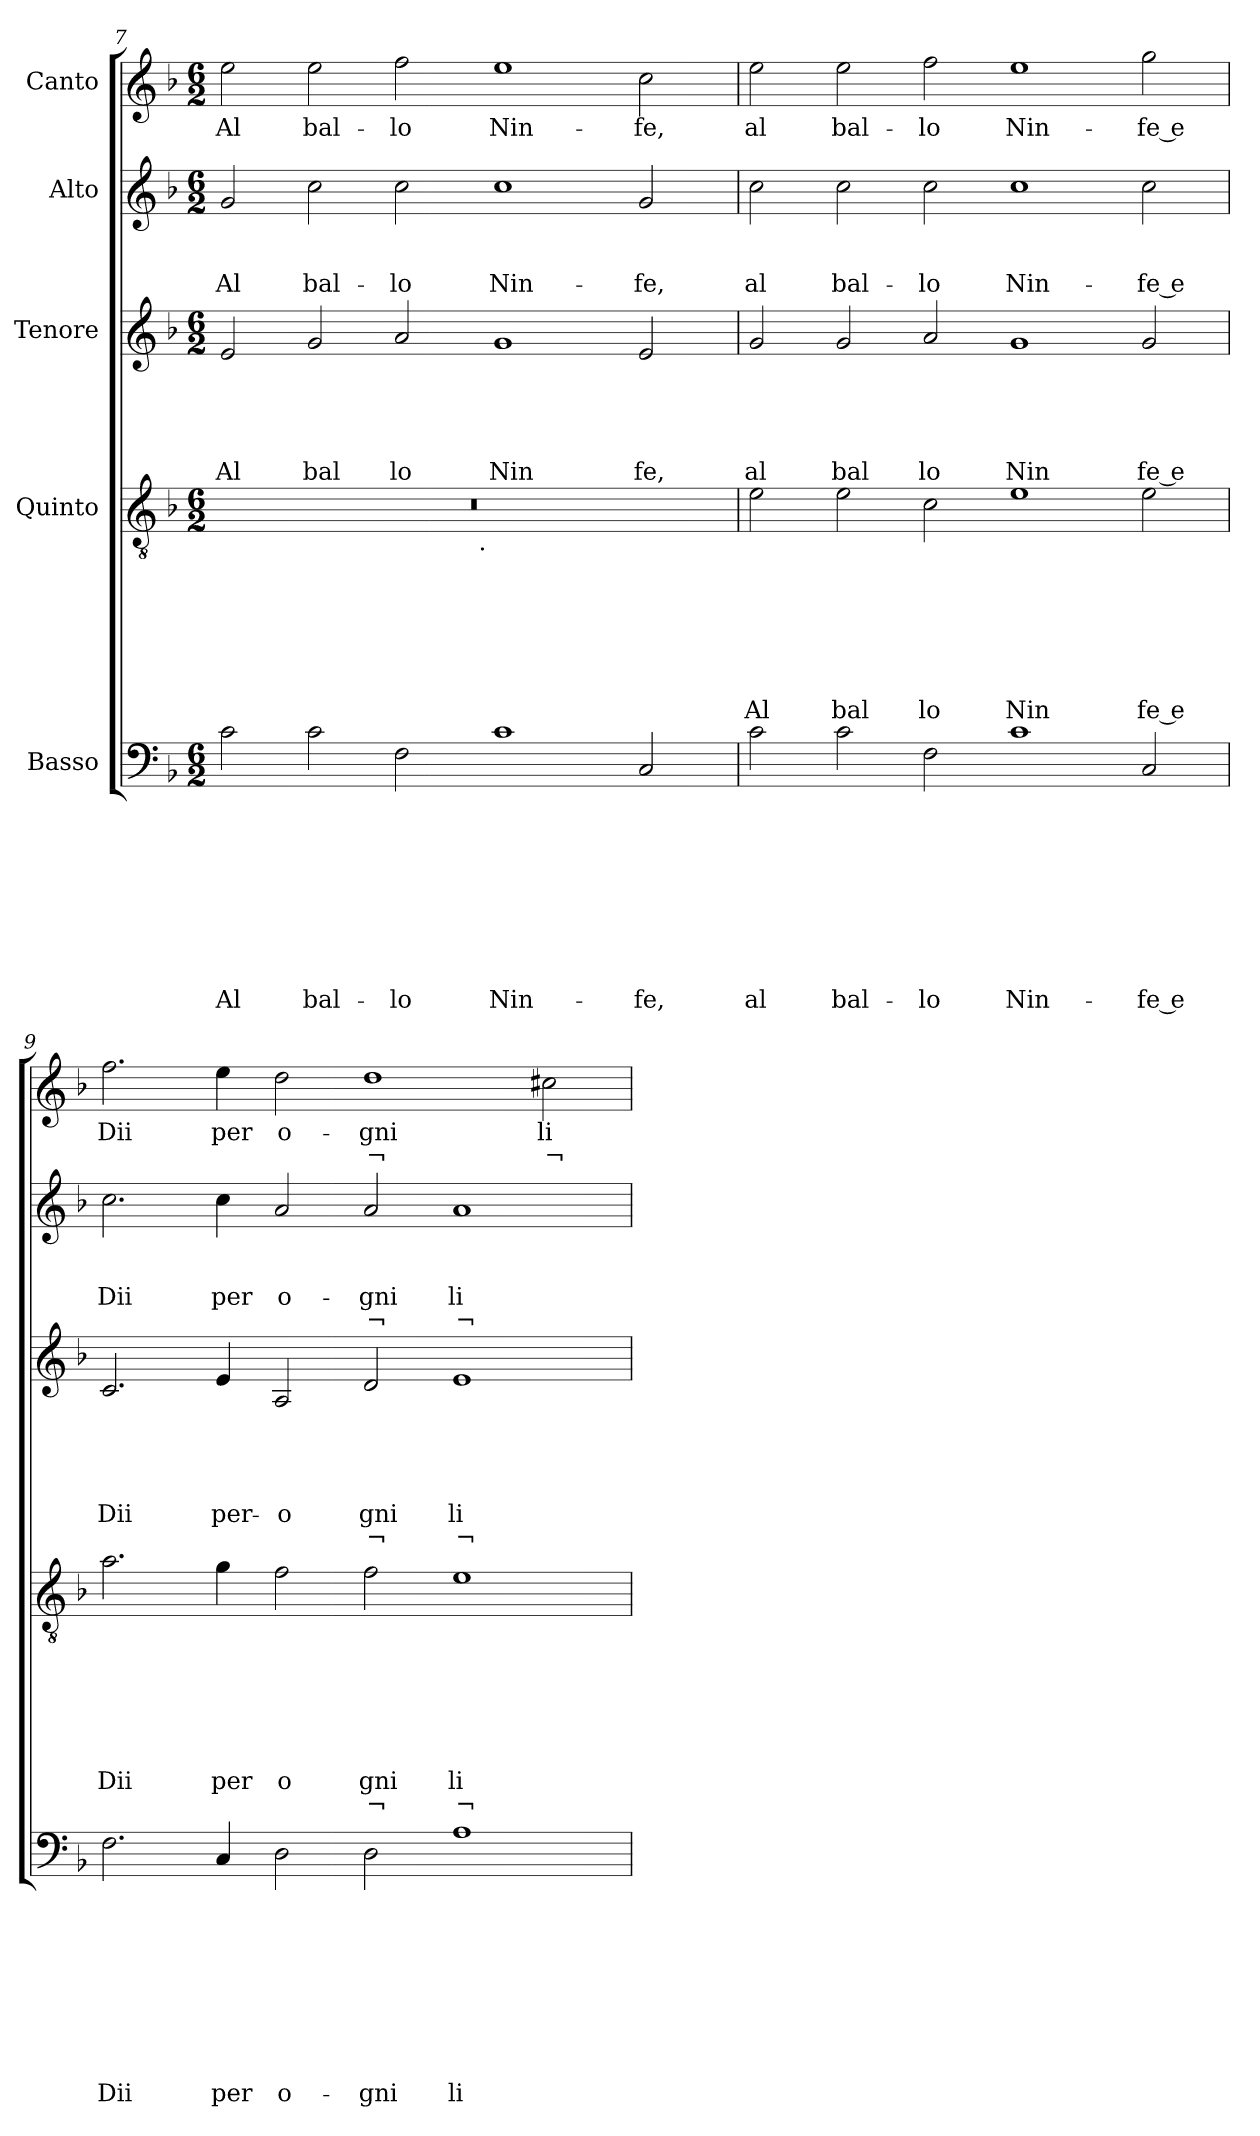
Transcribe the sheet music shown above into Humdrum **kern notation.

**kern	**text	**text	**text	**text	**text	**text	**text	**text	**text	**kern	**text	**text	**text	**text	**text	**text	**text	**text	**kern	**text	**text	**text	**text	**text	**text	**kern	**text	**text	**text	**text	**kern	**text	**text
*part5	*part5	*part5	*part5	*part5	*part5	*part5	*part5	*part5	*part5	*part4	*part4	*part4	*part4	*part4	*part4	*part4	*part4	*part4	*part3	*part3	*part3	*part3	*part3	*part3	*part3	*part2	*part2	*part2	*part2	*part2	*part1	*part1	*part1
*staff5	*staff5	*staff5	*staff5	*staff5	*staff5	*staff5	*staff5	*staff5	*staff5	*staff4	*staff4	*staff4	*staff4	*staff4	*staff4	*staff4	*staff4	*staff4	*staff3	*staff3	*staff3	*staff3	*staff3	*staff3	*staff3	*staff2	*staff2	*staff2	*staff2	*staff2	*staff1	*staff1	*staff1
*I"Basso	*	*	*	*	*	*	*	*	*	*I"Quinto	*	*	*	*	*	*	*	*	*I"Tenore	*	*	*	*	*	*	*I"Alto	*	*	*	*	*I"Canto	*	*
*clefF4	*	*	*	*	*	*	*	*	*	*clefGv2	*	*	*	*	*	*	*	*	*clefG2	*	*	*	*	*	*	*clefG2	*	*	*	*	*clefG2	*	*
*k[b-]	*	*	*	*	*	*	*	*	*	*k[b-]	*	*	*	*	*	*	*	*	*k[b-]	*	*	*	*	*	*	*k[b-]	*	*	*	*	*k[b-]	*	*
*F:	*	*	*	*	*	*	*	*	*	*F:	*	*	*	*	*	*	*	*	*F:	*	*	*	*	*	*	*F:	*	*	*	*	*F:	*	*
*M6/2	*	*	*	*	*	*	*	*	*	*M6/2	*	*	*	*	*	*	*	*	*M6/2	*	*	*	*	*	*	*M6/2	*	*	*	*	*M6/2	*	*
=7	=7	=7	=7	=7	=7	=7	=7	=7	=7	=7	=7	=7	=7	=7	=7	=7	=7	=7	=7	=7	=7	=7	=7	=7	=7	=7	=7	=7	=7	=7	=7	=7	=7
!	!	!	!	!	!	!	!	!	!LO:LY:b	!	!	!	!	!	!	!	!	!	!	!	!	!	!	!LO:LY:b	!	!	!	!	!LO:LY:b	!	!	!LO:LY:b	!
*	*	*	*	*	*	*	*	*	*	*^	*	*	*	*	*	*	*	*	*	*	*	*	*	*	*	*	*	*	*	*	*	*	*
2c\	.	.	.	.	.	.	.	.	Al	0.r	1ryy	.	.	.	.	.	.	.	.	2e/	.	.	.	.	Al	.	2g/	.	.	Al	.	2ee\	Al	.
!	!	!	!	!	!	!	!	!	!LO:LY:b	!	!	!	!	!	!	!	!	!	!	!	!	!	!	!	!LO:LY:b	!	!	!	!	!LO:LY:b	!	!	!LO:LY:b	!
2c\	.	.	.	.	.	.	.	.	bal-	.	.	.	.	.	.	.	.	.	.	2g/	.	.	.	.	bal	.	2cc\	.	.	bal-	.	2ee\	bal-	.
!	!	!	!	!	!	!	!	!	!LO:LY:b	!	!	!	!	!	!	!	!	!	!	!	!	!	!	!	!LO:LY:b	!	!	!	!	!LO:LY:b	!	!	!LO:LY:b	!
2F\	.	.	.	.	.	.	.	.	-lo	.	4...ryy	.	.	.	.	.	.	.	.	2a/	.	.	.	.	lo	.	2cc\	.	.	-lo	.	2ff\	-lo	.
!	!	!	!	!	!	!	!	!	!	!	!LO:TX:b:t=.	!	!	!	!	!	!	!	!	!	!	!	!	!	!	!	!	!	!	!	!	!	!	!
.	.	.	.	.	.	.	.	.	.	.	1ryy	.	.	.	.	.	.	.	.	.	.	.	.	.	.	.	.	.	.	.	.	.	.	.
!	!	!	!	!	!	!	!	!	!LO:LY:b	!	!	!	!	!	!	!	!	!	!	!	!	!	!	!	!LO:LY:b	!	!	!	!	!LO:LY:b	!	!	!LO:LY:b	!
1c	.	.	.	.	.	.	.	.	Nin-	.	.	.	.	.	.	.	.	.	.	1g	.	.	.	.	Nin	.	1cc	.	.	Nin-	.	1ee	Nin-	.
.	.	.	.	.	.	.	.	.	.	.	2ryy	.	.	.	.	.	.	.	.	.	.	.	.	.	.	.	.	.	.	.	.	.	.	.
!	!	!	!	!	!	!	!	!	!LO:LY:b	!	!	!	!	!	!	!	!	!	!	!	!	!	!	!	!LO:LY:b	!	!	!	!	!LO:LY:b	!	!	!LO:LY:b	!
2C/	.	.	.	.	.	.	.	.	-fe,	.	.	.	.	.	.	.	.	.	.	2e/	.	.	.	.	fe,	.	2g/	.	.	-fe,	.	2cc\	-fe,	.
.	.	.	.	.	.	.	.	.	.	.	32ryy	.	.	.	.	.	.	.	.	.	.	.	.	.	.	.	.	.	.	.	.	.	.	.
=8	=8	=8	=8	=8	=8	=8	=8	=8	=8	=8	=8	=8	=8	=8	=8	=8	=8	=8	=8	=8	=8	=8	=8	=8	=8	=8	=8	=8	=8	=8	=8	=8	=8	=8
!	!	!	!	!	!	!	!	!	!LO:LY:b	!	!	!	!	!	!	!	!	!LO:LY:b	!	!	!	!	!	!	!LO:LY:b	!	!	!	!	!LO:LY:b	!	!	!LO:LY:b	!
*	*	*	*	*	*	*	*	*	*	*v	*v	*	*	*	*	*	*	*	*	*	*	*	*	*	*	*	*	*	*	*	*	*	*	*
2c\	.	.	.	.	.	.	.	.	al	2e\	.	.	.	.	.	.	Al	.	2g/	.	.	.	.	al	.	2cc\	.	.	al	.	2ee\	al	.
!	!	!	!	!	!	!	!	!	!LO:LY:b	!	!	!	!	!	!	!	!LO:LY:b	!	!	!	!	!	!	!LO:LY:b	!	!	!	!	!LO:LY:b	!	!	!LO:LY:b	!
2c\	.	.	.	.	.	.	.	.	bal-	2e\	.	.	.	.	.	.	bal	.	2g/	.	.	.	.	bal	.	2cc\	.	.	bal-	.	2ee\	bal-	.
!	!	!	!	!	!	!	!	!	!LO:LY:b	!	!	!	!	!	!	!	!LO:LY:b	!	!	!	!	!	!	!LO:LY:b	!	!	!	!	!LO:LY:b	!	!	!LO:LY:b	!
2F\	.	.	.	.	.	.	.	.	-lo	2c\	.	.	.	.	.	.	lo	.	2a/	.	.	.	.	lo	.	2cc\	.	.	-lo	.	2ff\	-lo	.
!	!	!	!	!	!	!	!	!	!LO:LY:b	!	!	!	!	!	!	!	!LO:LY:b	!	!	!	!	!	!	!LO:LY:b	!	!	!	!	!LO:LY:b	!	!	!LO:LY:b	!
1c	.	.	.	.	.	.	.	.	Nin-	1e	.	.	.	.	.	.	Nin	.	1g	.	.	.	.	Nin	.	1cc	.	.	Nin-	.	1ee	Nin-	.
!	!	!	!	!	!	!	!	!	!LO:LY:b:rj	!	!	!	!	!	!	!	!LO:LY:b:rj	!	!	!	!	!	!	!LO:LY:b:rj	!	!	!	!	!LO:LY:b:rj	!	!	!LO:LY:b:rj	!
2C/	.	.	.	.	.	.	.	.	-fe e	2e\	.	.	.	.	.	.	fe e	.	2g/	.	.	.	.	fe e	.	2cc\	.	.	-fe e	.	2gg\	-fe e	.
=9	=9	=9	=9	=9	=9	=9	=9	=9	=9	=9	=9	=9	=9	=9	=9	=9	=9	=9	=9	=9	=9	=9	=9	=9	=9	=9	=9	=9	=9	=9	=9	=9	=9
!	!	!	!	!	!	!	!	!	!LO:LY:b	!	!	!	!	!	!	!	!LO:LY:b	!	!	!	!	!	!	!LO:LY:b	!	!	!	!	!LO:LY:b	!	!	!LO:LY:b	!
2.F\	.	.	.	.	.	.	.	.	Dii	2.a\	.	.	.	.	.	.	Dii	.	2.c/	.	.	.	.	Dii	.	2.cc\	.	.	Dii	.	2.ff\	Dii	.
!	!	!	!	!	!	!	!	!	!LO:LY:b	!	!	!	!	!	!	!	!LO:LY:b	!	!	!	!	!	!	!LO:LY:b	!	!	!	!	!LO:LY:b	!	!	!LO:LY:b	!
4C/	.	.	.	.	.	.	.	.	per	4g\	.	.	.	.	.	.	per	.	4e/	.	.	.	.	per-	.	4cc\	.	.	per	.	4ee\	per	.
!	!	!	!	!	!	!	!	!	!LO:LY:b	!	!	!	!	!	!	!	!LO:LY:b	!	!	!	!	!	!	!LO:LY:b	!	!	!	!	!LO:LY:b	!	!	!LO:LY:b	!
2D\	.	.	.	.	.	.	.	.	o-	2f\	.	.	.	.	.	.	o	.	2A/	.	.	.	.	-o	.	2a/	.	.	o-	.	2dd\	o-	.
!	!	!	!	!	!	!	!	!	!LO:LY:b	!	!	!	!	!	!	!	!LO:LY:b	!LO:LY:b	!	!	!	!	!	!LO:LY:b	!LO:LY:b	!	!	!	!LO:LY:b	!LO:LY:b	!	!LO:LY:b	!LO:LY:b
2D\	.	.	.	.	.	.	.	.	-gni	2f\	.	.	.	.	.	.	gni	¬	2d/	.	.	.	.	gni	¬	2a/	.	.	-gni	¬	1dd	-gni	¬
!	!	!	!	!	!	!	!	!	!LO:LY:b	!	!	!	!	!	!	!	!LO:LY:b	!LO:LY:b	!	!	!	!	!	!LO:LY:b	!LO:LY:b	!	!	!	!LO:LY:b	!LO:LY:b	!	!	!
1A	.	.	.	.	.	.	.	.	li-	1e	.	.	.	.	.	.	li	¬-	1e	.	.	.	.	li	¬-	1a	.	.	li-	¬-	.	.	.
!	!	!	!	!	!	!	!	!	!	!	!	!	!	!	!	!	!	!	!	!	!	!	!	!	!	!	!	!	!	!	!	!LO:LY:b	!LO:LY:b
.	.	.	.	.	.	.	.	.	.	.	.	.	.	.	.	.	.	.	.	.	.	.	.	.	.	.	.	.	.	.	2cc#X\	li-	¬-
=	=	=	=	=	=	=	=	=	=	=	=	=	=	=	=	=	=	=	=	=	=	=	=	=	=	=	=	=	=	=	=	=	=
*-	*-	*-	*-	*-	*-	*-	*-	*-	*-	*-	*-	*-	*-	*-	*-	*-	*-	*-	*-	*-	*-	*-	*-	*-	*-	*-	*-	*-	*-	*-	*-	*-	*-
